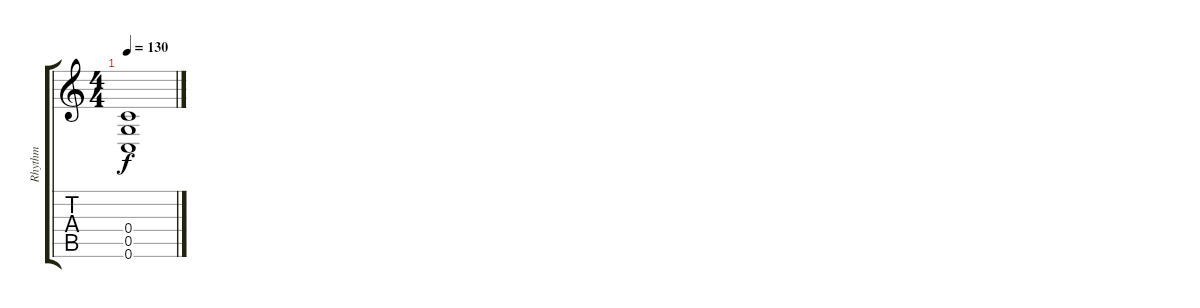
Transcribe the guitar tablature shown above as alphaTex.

\track ("Rhythm" "Rhythm") {instrument distortionguitar}
\staff {score tabs}
\tuning (D4 A3 F3 C3 G2 C2) {hide}
\ts (4 4)
\tempo 130
\clef g2
\ks c
(0.4{t} 0.5{t} 0.6{t}).1{dy f}
